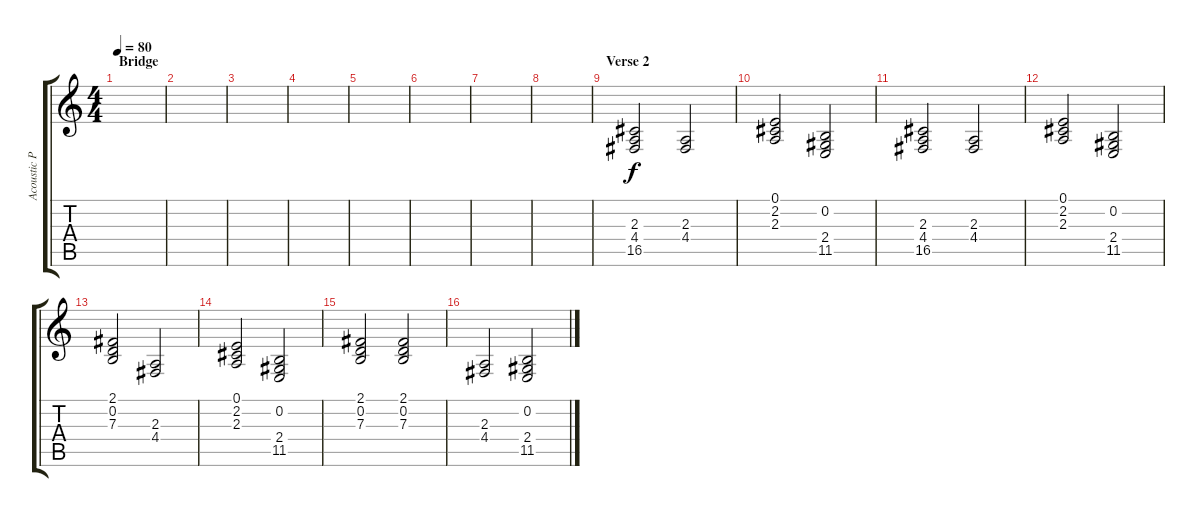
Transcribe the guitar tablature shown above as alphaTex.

\track ("Acoustic Piano" "Acoustic P") {instrument acousticgrandpiano}
\staff {score tabs}
\tuning (E4 B3 G3 D3 A2 E2) {hide}
\ts (4 4)
\section ("" "Bridge")
\tempo 80
\clef g2
\ks c
|
|
|
|
|
|
|
|
\section ("" "Verse 2")
(2.3 4.4 16.5).2 (2.3 4.4).2 |
(0.1 2.2 2.3).2 (0.2 2.4 11.5).2 |
(2.3 4.4 16.5).2 (2.3 4.4).2 |
(0.1 2.2 2.3).2 (0.2 2.4 11.5).2 |
(2.1 0.2 7.3).2 (2.3 4.4).2 |
(0.1 2.2 2.3).2 (0.2 2.4 11.5).2 |
(2.1 0.2 7.3).2 (2.1 0.2 7.3).2 |
(2.3 4.4).2 (0.2 2.4 11.5).2
